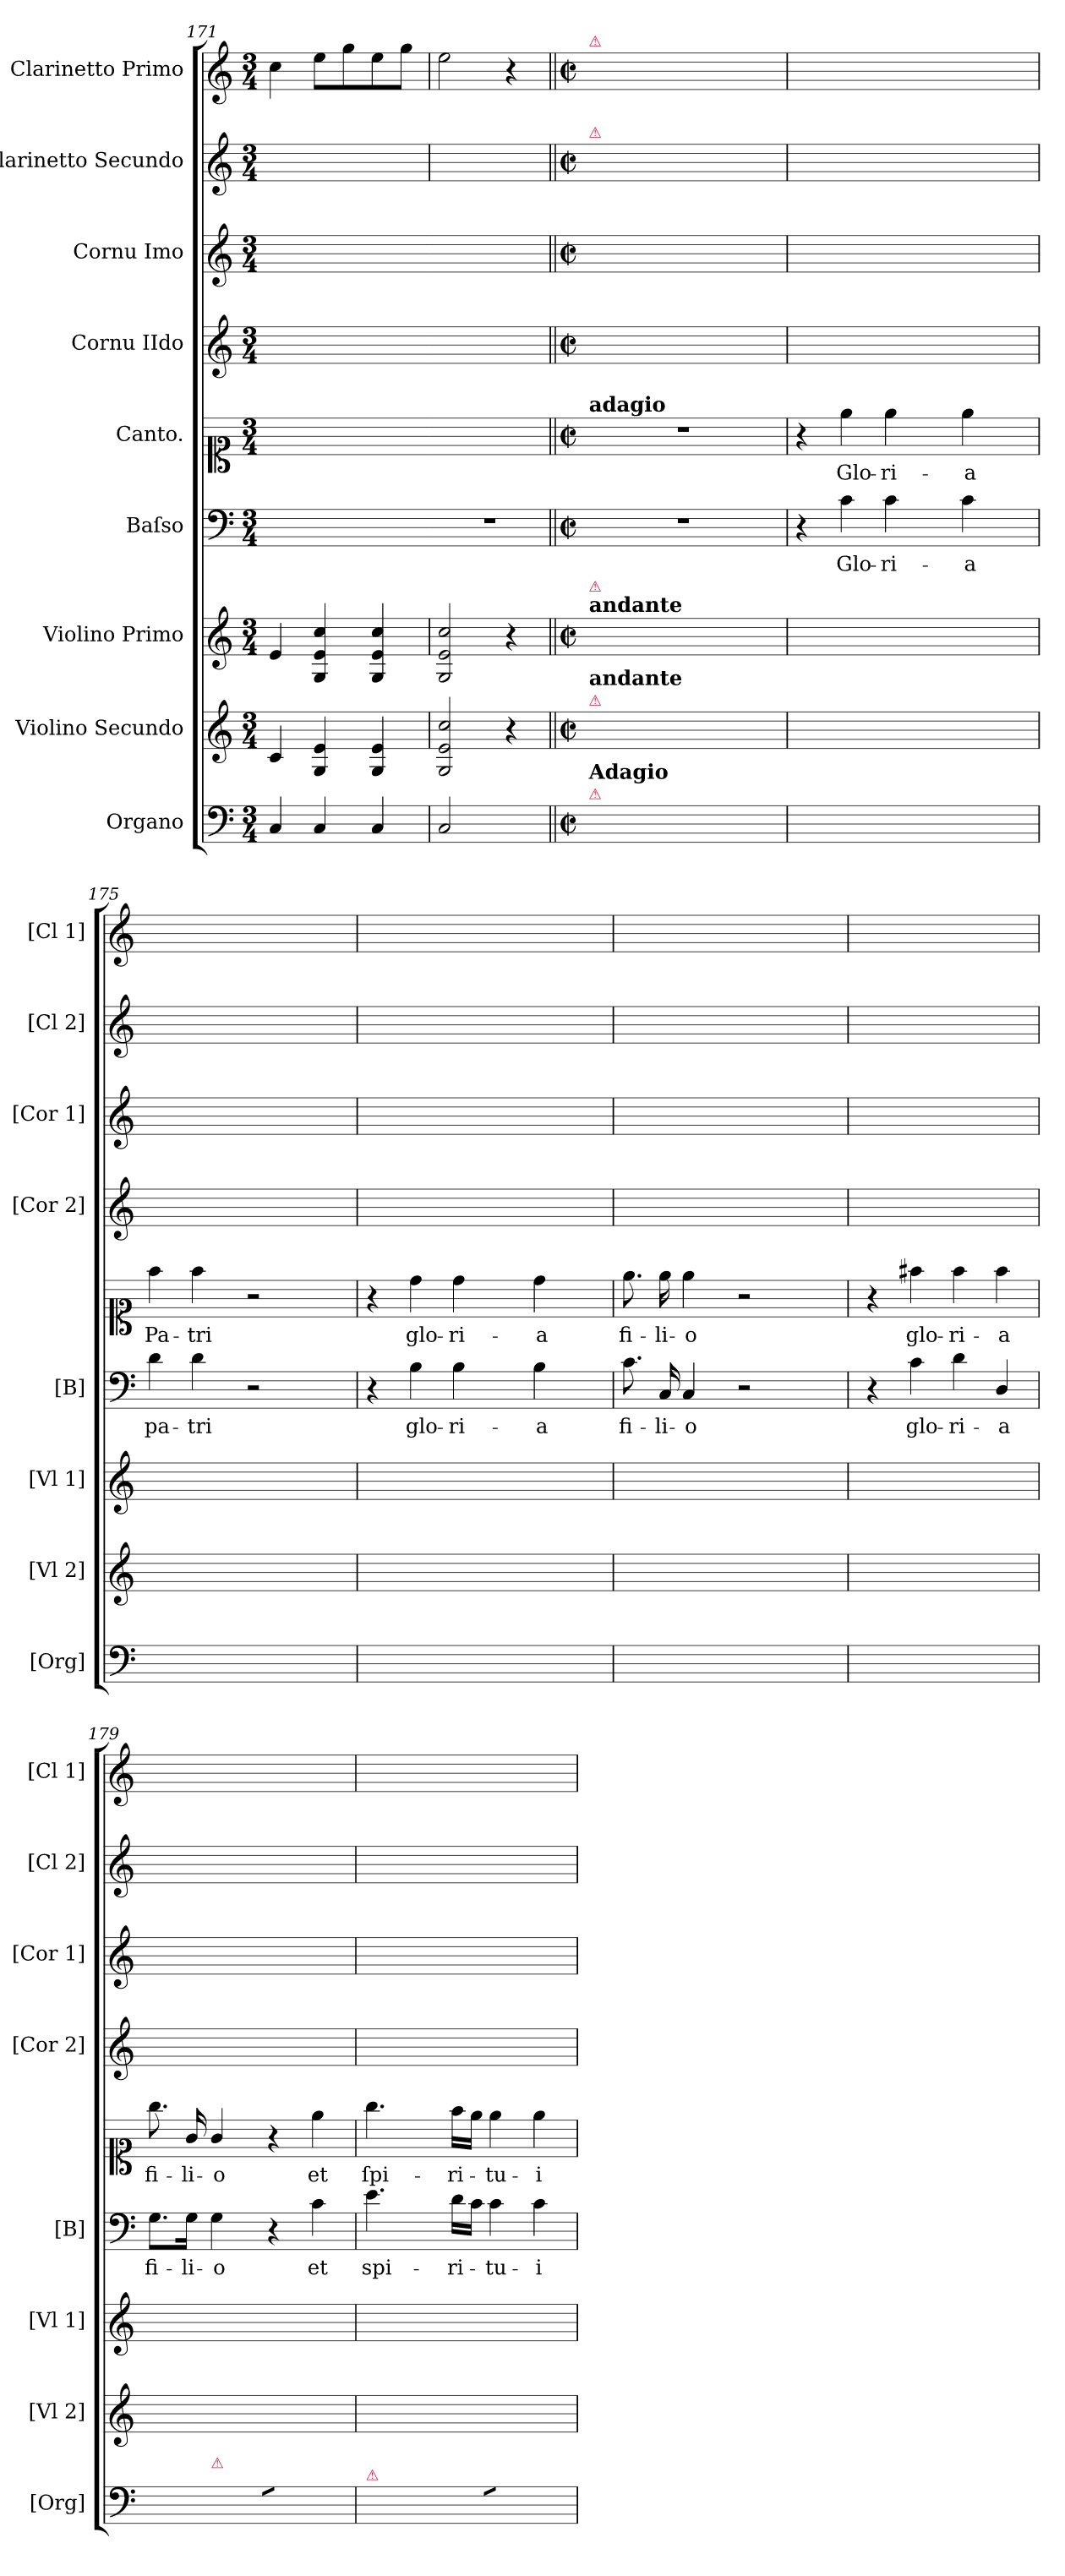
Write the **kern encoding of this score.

**kern	**kern	**kern	**kern	**text	**kern	**text	**kern	**kern	**kern	**kern
*part9	*part8	*part7	*part6	*part6	*part5	*part5	*part4	*part3	*part2	*part1
*staff9	*staff8	*staff7	*staff6	*staff6	*staff5	*staff5	*staff4	*staff3	*staff2	*staff1
*I"Organo	*I"Violino Secundo	*I"Violino Primo	*I"Baſso	*	*I"Canto.	*	*I"Cornu IIdo	*I"Cornu Imo	*I"Clarinetto Secundo	*I"Clarinetto Primo
*I'[Org]	*I'[Vl 2]	*I'[Vl 1]	*I'[B]	*	*	*	*I'[Cor 2]	*I'[Cor 1]	*I'[Cl 2]	*I'[Cl 1]
*clefF4	*clefG2	*clefG2	*clefF4	*	*clefC1	*	*clefG2	*clefG2	*clefG2	*clefG2
*k[]	*k[]	*k[]	*k[]	*	*k[]	*	*k[]	*k[]	*k[]	*k[]
*C:	*C:	*C:	*C:	*	*C:	*	*C:	*C:	*C:	*C:
*M3/4	*M3/4	*M3/4	*M3/4	*	*M3/4	*	*M3/4	*M3/4	*M3/4	*M3/4
=171	=171	=171	=171	=171	=171	=171	=171	=171	=171	=171
4C/	4c/	4e/	2.ryy	.	2.ryy	.	2.ryy	2.ryy	4e/yy	4cc\
4C/	4G/ 4e/	4G/ 4e/ 4cc/	.	.	.	.	.	.	8cc\Lyy	8ee\L
.	.	.	.	.	.	.	.	.	8ee\yy	8gg\
4C/	4G/ 4e/	4G/ 4e/ 4cc/	.	.	.	.	.	.	8cc\yy	8ee\
.	.	.	.	.	.	.	.	.	8ee\Jyy	8gg\J
=172	=172	=172	=172-	=172	=172-	=172	=172	=172	=172	=172
2C/	2G/ 2e/ 2cc/	2G/ 2e/ 2cc/	2.r	.	2.ryy	.	2.ryy	2.ryy	2cc\yy	2ee\
4ryy	4r	4r	.	.	.	.	.	.	4ryy	4r
=173||	=173||	=173||	=173||	=173||	=173||	=173||	=173||	=173||	=173||	=173||
*M2/2	*M2/2	*M2/2	*M2/2	*	*M2/2	*	*M2/2	*M2/2	*M2/2	*M2/2
*met(c|)	*met(c|)	*met(c|)	*met(c|)	*	*met(c|)	*	*met(c|)	*met(c|)	*met(c|)	*met(c|)
!	!	!	!	!	!	!	!	!	!	!LO:TX:a:color=crimson:t=⚠
!	!	!	!	!	!	!	!	!	!LO:TX:a:color=crimson:t=⚠	!
!	!	!	!	!	!LO:TX:a:B:t=adagio	!	!	!	!	!
!	!	!LO:TX:a:B:t=andante	!	!	!	!	!	!	!	!
!	!	!LO:TX:a:B:color=crimson:t=⚠	!	!	!	!	!	!	!	!
!	!LO:TX:a:B:color=crimson:t=⚠	!	!	!	!	!	!	!	!	!
!	!LO:TX:a:B:t=andante	!	!	!	!	!	!	!	!	!
!LO:TX:a:color=crimson:t=⚠	!	!	!	!	!	!	!	!	!	!
!LO:TX:a:B:t=Adagio	!	!	!	!	!	!	!	!	!	!
4.C/yy	4.c/yy	4.c/yy	1r	.	1r	.	1ryy	1ryy	4.c/yy	4.c/yy
8C/yy	8c/yy	8c/yy	.	.	.	.	.	.	8c/yy	8c/yy
8.E/Lyy	8.e/Lyy	8.e/Lyy	.	.	.	.	.	.	8.e/Lyy	8.e/Lyy
16C/Kyy	16c/Kyy	16c/Kyy	.	.	.	.	.	.	16c/Kyy	16c/Kyy
8.G/yy	8.g/yy	8.g/yy	.	.	.	.	.	.	8.g/yy	8.g/yy
16E/Jkyy	16e/Jkyy	16e/Jkyy	.	.	.	.	.	.	16e/Jkyy	16e/Jkyy
=174	=174	=174	=174	=174	=174	=174	=174	=174	=174	=174
4C/yy	4c/yy	4c/yy	4r	.	4r	.	1ryy	1ryy	4c/yy	4c/yy
4ryy	4Gyy/ 4eyy/	4cc\yy	4c\	Glo-	4ee\	Glo-	.	.	4cc\yy	4ee\yy
2ryy	4Gyy/ 4eyy/	16cc\LLyy	4c\	-ri-	4ee\	-ri-	.	.	4cc\yy	4ee\yy
.	.	16dd\yy	.	.	.	.	.	.	.	.
.	.	16ee\yy	.	.	.	.	.	.	.	.
.	.	16ff\JJyy	.	.	.	.	.	.	.	.
.	4Gyy/ 4eyy/	16gg\LLyy	4c\	-a	4ee\	-a	.	.	4cc\yy	4ee\yy
.	.	16aa\yy	.	.	.	.	.	.	.	.
.	.	16bb\yy	.	.	.	.	.	.	.	.
.	.	16ccc\JJyy	.	.	.	.	.	.	.	.
=175	=175	=175	=175	=175	=175	=175	=175	=175	=175	=175
4.GG/yy	4Gyy/ 4fyy/	4bb\yy	4d\	pa-	4ff\	Pa-	1ryy	1ryy	4dd\yy	4ff\yy
.	8ryy	8ryy	4d\	-tri	4ff\	-tri	.	.	8ryy	8ryy
8GG/yy	8G/yy	8G/yy	.	.	.	.	.	.	8G/yy	8G/yy
8.BB/Lyy	8.B/Lyy	8.B/Lyy	2r	.	2r	.	.	.	8.B/Lyy	8.B/Lyy
16GG/Kyy	16G/Kyy	16G/Kyy	.	.	.	.	.	.	16G/Kyy	16G/Kyy
8.D/yy	8.d/yy	8.d/yy	.	.	.	.	.	.	8.d/yy	8.d/yy
16BB/Jkyy	16B/Jkyy	16B/Jkyy	.	.	.	.	.	.	16B/Jkyy	16B/Jkyy
=176	=176	=176	=176	=176	=176	=176	=176	=176	=176	=176
4GG/yy	4G/yy	4G/yy	4r	.	4r	.	1ryy	1ryy	4G/yy	4G/yy
4ryy	4Gyy/ 4fyy/	4gg\yy	4B\	glo-	4dd\	glo-	.	.	4dd\yy	4ff\yy
2ryy	4Gyy/ 4fyy/	16ff#X\LLyy	4B\	-ri-	4dd\	-ri-	.	.	4dd\yy	4ff\yy
.	.	16gg\yy	.	.	.	.	.	.	.	.
.	.	16aa\yy	.	.	.	.	.	.	.	.
.	.	16gg\JJyy	.	.	.	.	.	.	.	.
.	4Gyy/ 4fyy/	16ff#X\LLyy	4B\	-a	4dd\	-a	.	.	4dd\yy	4ff\yy
.	.	16gg\yy	.	.	.	.	.	.	.	.
.	.	16ffn\yy	.	.	.	.	.	.	.	.
.	.	16dd\JJyy	.	.	.	.	.	.	.	.
=177	=177	=177	=177	=177	=177	=177	=177	=177	=177	=177
4C/yy	4.Gyy/ 4.eyy/	4.Gyy/ 4.eyy/ 4.ccyy/	8.c\	fi-	8.ee\	fi-	1ryy	1ryy	4cc\yy	4ee\yy
.	.	.	16C/	-li-	16ee\	-li-	.	.	.	.
4ryy	.	.	4C/	-o	4ee\	-o	.	.	8ryy	8ryy
.	8c/yy	8c/yy	.	.	.	.	.	.	8c/yy	8c/yy
2ryy	8.e/Lyy	8.e/Lyy	2r	.	2r	.	.	.	8.e/Lyy	8.e/Lyy
.	16c/Kyy	16c/Kyy	.	.	.	.	.	.	16c/Kyy	16c/Kyy
.	8.a/yy	8.a/yy	.	.	.	.	.	.	8.a/yy	8.a/yy
.	16g/Jkyy	16g/Jkyy	.	.	.	.	.	.	16g/Jkyy	16g/Jkyy
=178	=178	=178	=178	=178	=178	=178	=178	=178	=178	=178
4F#X\yy	4f#X/yy	4f#X/yy	4r	.	4r	.	1ryy	1ryy	4f#X/yy	4f#X/yy
4F#\yy	4dyy/ 4ccyy/	4dyy/ 4ayy/ 4ff#Xyy/	4c\	glo-	4ff#X\	glo-	.	.	4a/yy	4ff#X\yy
4F#\yy	4dyy/ 4ccyy/	4dyy/ 4ayy/ 4ff#yy/	4d\	-ri-	4ff#\	-ri-	.	.	4a/yy	4ff#\yy
4F#\yy	4dyy/ 4ccyy/	4dyy/ 4ayy/ 4ff#yy/	4D/	-a	4ff#\	-a	.	.	4a/yy	4ff#\yy
=179	=179	=179	=179	=179	=179	=179	=179	=179	=179	=179
4G\yy	4Gyy/ 4dyy/ 4byy/	4dyy/ 4byy/ 4ggyy/	8.G\L	fi-	8.gg\	fi-	1ryy	1ryy	4b/yy	4gg\yy
.	.	.	16G\Jk	-li-	16g/	-li-	.	.	.	.
!LO:TX:a:color=crimson:t=⚠	!	!	!	!	!	!	!	!	!	!
8GG/Lyy	4ryy	4ryy	4G\	-o	4g/	-o	.	.	4ryy	4ryy
8G\Jyy	.	.	.	.	.	.	.	.	.	.
*tremolo	*	*	*	*	*	*	*	*	*	*
8G\yyL	2ryy	2ryy	4r	.	4r	.	.	.	2ryy	2ryy
8G\yy	.	.	.	.	.	.	.	.	.	.
8G\yy	.	.	4c\	et	4ee\	et	.	.	.	.
8G\yyJ	.	.	.	.	.	.	.	.	.	.
*Xtremolo	*	*	*	*	*	*	*	*	*	*
=180	=180	=180	=180	=180	=180	=180	=180	=180	=180	=180
!LO:TX:a:color=crimson:t=⚠	!	!	!	!	!	!	!	!	!	!
8GG/Lyy	4.e/yy	4.g/yy	4.e\	spi-	4.gg\	ſpi-	1ryy	1ryy	4.ee\yy	4.gg\yy
8G\yy	.	.	.	.	.	.	.	.	.	.
8G\yy	.	.	.	.	.	.	.	.	.	.
8G\Jyy	16d/LLyy	16f/LLyy	16d\LL	-ri-	16ff\LL	-ri-	.	.	16dd\LLyy	16ffn\LLyy
.	16c/JJyy	16e/JJyy	16c\JJ	.	16ee\JJ	.	.	.	16cc\JJyy	16ee\JJyy
*tremolo	*	*	*	*	*	*	*	*	*	*
8G\yyL	4c/yy	4e/yy	4c\	-tu-	4ee\	-tu-	.	.	4cc\yy	4ee\yy
8G\yy	.	.	.	.	.	.	.	.	.	.
8G\yy	4c/yy	4e/yy	4c\	-i	4ee\	-i	.	.	4cc\yy	4ee\yy
8G\yyJ	.	.	.	.	.	.	.	.	.	.
*Xtremolo	*	*	*	*	*	*	*	*	*	*
=	=	=	=	=	=	=	=	=	=	=
*-	*-	*-	*-	*-	*-	*-	*-	*-	*-	*-
